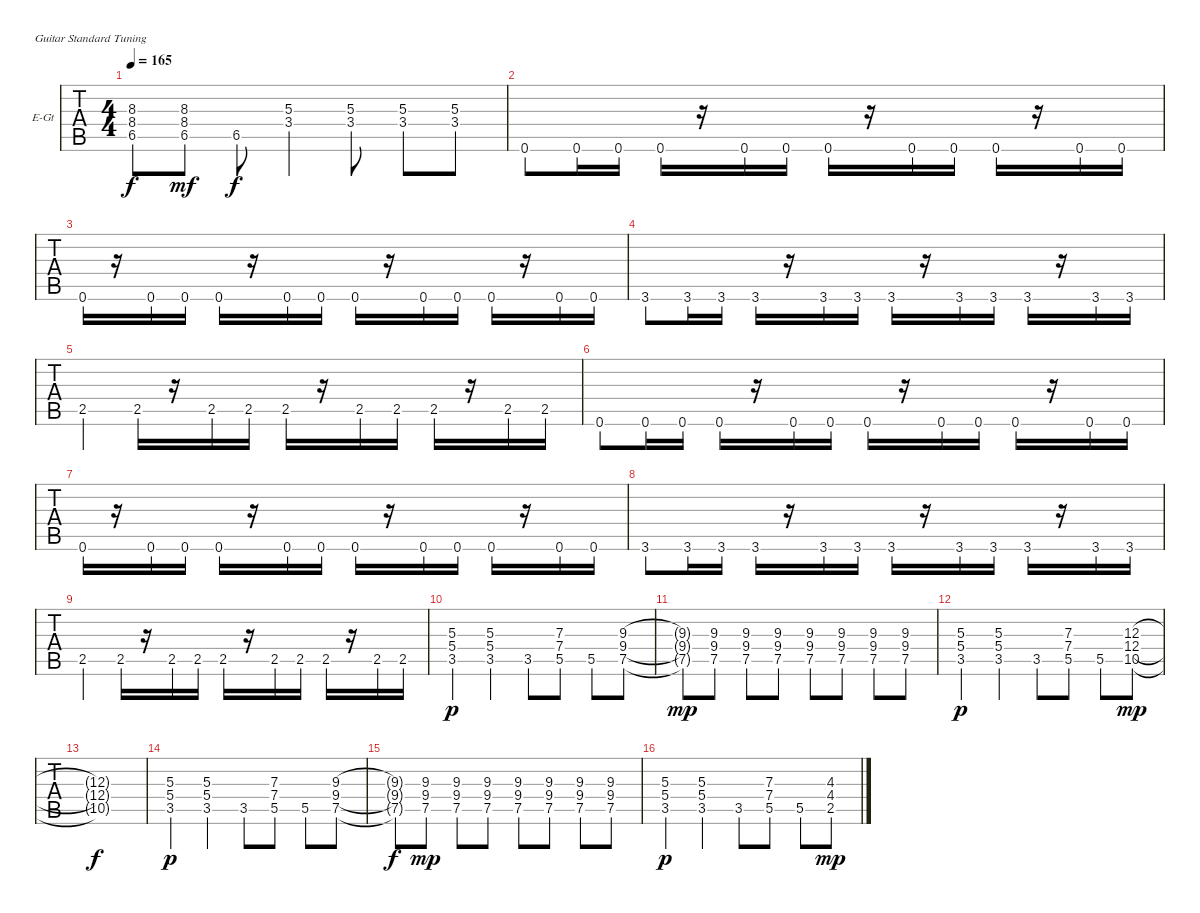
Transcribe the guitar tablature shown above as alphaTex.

\bracketExtendMode groupsimilarinstruments
\firstSystemTrackNameOrientation horizontal
\otherSystemsTrackNameOrientation horizontal
\track ("Guitar 3 (Rhythm) Marcel" "E-Gt") {instrument distortionguitar}
\staff {tabs}
\tuning (E4 B3 G3 D3 A2 E2)
\ts (4 4)
\tempo 165
\clef g2
\ks c
(8.3{t} 8.4{t} 6.5{t}).8{dy f} (8.3 8.4 6.5).8{dy mf} 6.5.8{dy f} (5.3 3.4).4 (5.3 3.4).8 (5.3 3.4).8 (5.3 3.4).8 |
0.6.8 0.6.16 0.6.16 0.6.16 r.16 0.6.16 0.6.16 0.6.16 r.16 0.6.16 0.6.16 0.6.16 r.16 0.6.16 0.6.16 |
0.6.16 r.16 0.6.16 0.6.16 0.6.16 r.16 0.6.16 0.6.16 0.6.16 r.16 0.6.16 0.6.16 0.6.16 r.16 0.6.16 0.6.16 |
3.6.8 3.6.16 3.6.16 3.6.16 r.16 3.6.16 3.6.16 3.6.16 r.16 3.6.16 3.6.16 3.6.16 r.16 3.6.16 3.6.16 |
2.5.4 2.5.16 r.16 2.5.16 2.5.16 2.5.16 r.16 2.5.16 2.5.16 2.5.16 r.16 2.5.16 2.5.16 |
0.6.8 0.6.16 0.6.16 0.6.16 r.16 0.6.16 0.6.16 0.6.16 r.16 0.6.16 0.6.16 0.6.16 r.16 0.6.16 0.6.16 |
0.6.16 r.16 0.6.16 0.6.16 0.6.16 r.16 0.6.16 0.6.16 0.6.16 r.16 0.6.16 0.6.16 0.6.16 r.16 0.6.16 0.6.16 |
3.6.8 3.6.16 3.6.16 3.6.16 r.16 3.6.16 3.6.16 3.6.16 r.16 3.6.16 3.6.16 3.6.16 r.16 3.6.16 3.6.16 |
2.5.4 2.5.16 r.16 2.5.16 2.5.16 2.5.16 r.16 2.5.16 2.5.16 2.5.16 r.16 2.5.16 2.5.16 |
(5.3 5.4 3.5).4{dy p} (5.3 5.4 3.5).4 3.5.8 (7.3 7.4 5.5).8 5.5.8 (9.3 9.4 7.5).8 |
(9.3{t} 9.4{t} 7.5{t}).8{dy mp} (9.3 9.4 7.5).8 (9.3 9.4 7.5).8 (9.3 9.4 7.5).8 (9.3 9.4 7.5).8 (9.3 9.4 7.5).8 (9.3 9.4 7.5).8 (9.3 9.4 7.5).8 |
(5.3 5.4 3.5).4{dy p} (5.3 5.4 3.5).4 3.5.8 (7.3 7.4 5.5).8 5.5.8 (12.3 12.4 10.5).8{dy mp} |
(12.3{t} 12.4{t} 10.5{t}).1{dy f} |
(5.3 5.4 3.5).4{dy p} (5.3 5.4 3.5).4 3.5.8 (7.3 7.4 5.5).8 5.5.8 (9.3 9.4 7.5).8 |
(9.3{t} 9.4{t} 7.5{t}).8{dy f} (9.3 9.4 7.5).8{dy mp} (9.3 9.4 7.5).8 (9.3 9.4 7.5).8 (9.3 9.4 7.5).8 (9.3 9.4 7.5).8 (9.3 9.4 7.5).8 (9.3 9.4 7.5).8 |
(5.3 5.4 3.5).4{dy p} (5.3 5.4 3.5).4 3.5.8 (7.3 7.4 5.5).8 5.5.8 (4.3 4.4 2.5).8{dy mp}
